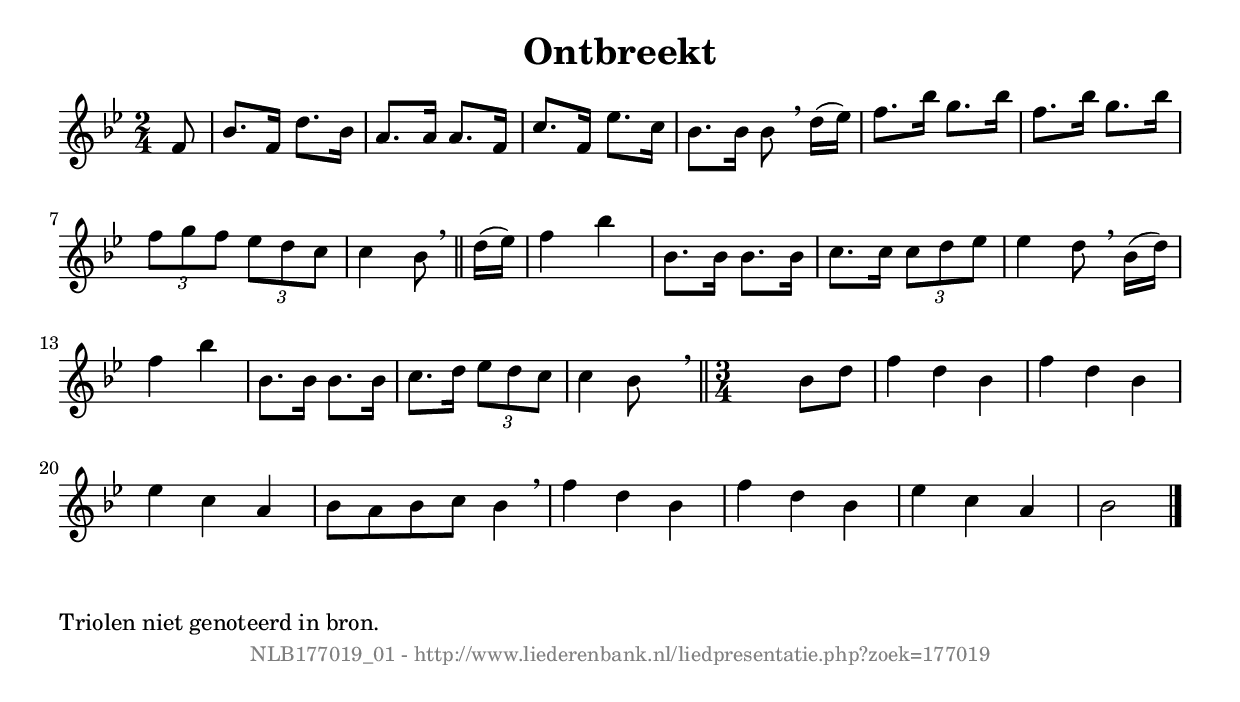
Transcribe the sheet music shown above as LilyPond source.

%
% produced by wce2krn 1.64 (7 June 2014)
%
\version"2.16"
#(append! paper-alist '(("long" . (cons (* 210 mm) (* 2000 mm)))))
#(set-default-paper-size "long")
sb = {\breathe}
mBreak = {\breathe }
bBreak = {\breathe }
x = {\once\override NoteHead #'style = #'cross }
gl=\glissando
itime={\override Staff.TimeSignature #'stencil = ##f }
ficta = {\once\set suggestAccidentals = ##t}
fine = {\once\override Score.RehearsalMark #'self-alignment-X = #1 \mark \markup {\italic{Fine}}}
dc = {\once\override Score.RehearsalMark #'self-alignment-X = #1 \mark \markup {\italic{D.C.}}}
dcf = {\once\override Score.RehearsalMark #'self-alignment-X = #1 \mark \markup {\italic{D.C. al Fine}}}
dcc = {\once\override Score.RehearsalMark #'self-alignment-X = #1 \mark \markup {\italic{D.C. al Coda}}}
ds = {\once\override Score.RehearsalMark #'self-alignment-X = #1 \mark \markup {\italic{D.S.}}}
dsf = {\once\override Score.RehearsalMark #'self-alignment-X = #1 \mark \markup {\italic{D.S. al Fine}}}
dsc = {\once\override Score.RehearsalMark #'self-alignment-X = #1 \mark \markup {\italic{D.S. al Coda}}}
pv = {\set Score.repeatCommands = #'((volta "1"))}
sv = {\set Score.repeatCommands = #'((volta "2"))}
tv = {\set Score.repeatCommands = #'((volta "3"))}
qv = {\set Score.repeatCommands = #'((volta "4"))}
xv = {\set Score.repeatCommands = #'((volta #f))}
\header{ tagline = ""
title = "Ontbreekt"
}
\score {{
\key bes \major
\relative g'
{
\set melismaBusyProperties = #'()
\partial 32*4
\time 2/4
\tempo 4=120
\override Score.MetronomeMark #'transparent = ##t
\override Score.RehearsalMark #'break-visibility = #(vector #t #t #f)
f8 bes8. f16 d'8. bes16 a8. a16 a8. f16 c'8. f,16 es'8. c16 bes8. bes16 bes8 \sb d16( es) f8. bes16 g8. bes16 f8. bes16 g8. bes16 \times 2/3 { f8 g f } \times 2/3 { es d c } c4 bes8 \bar "||" \bBreak
d16( es) f4 bes bes,8. bes16 bes8. bes16 c8. c16 \times 2/3 { c8 d es } es4 d8 \sb bes16( d) f4 bes bes,8. bes16 bes8. bes16 c8. d16 \times 2/3 { es8 d c } c4 bes8 s8 \bar "||" \bBreak
\time 3/4 s2 bes8 d f4 d bes f' d bes es c a bes8 a bes c bes4 \sb f'4 d bes f' d bes es c a bes2 \bar "|."
 }}
 \midi { }
 \layout {
            indent = 0.0\cm
}
}
\markup { \wordwrap-string #" 
Triolen niet genoteerd in bron.
"}
\markup { \vspace #0 } \markup { \with-color #grey \fill-line { \center-column { \smaller "NLB177019_01 - http://www.liederenbank.nl/liedpresentatie.php?zoek=177019" } } }
